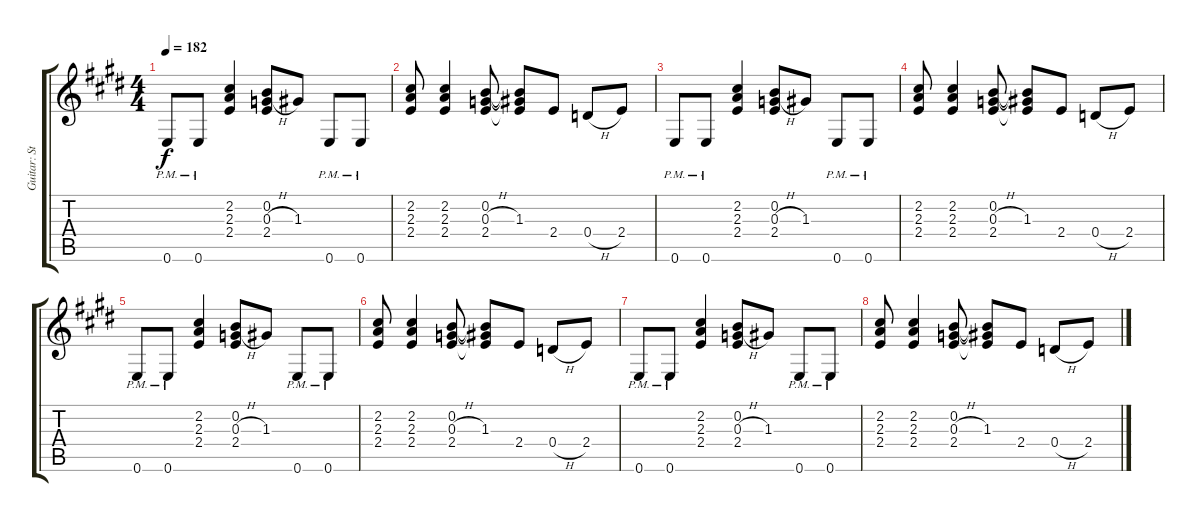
\track ("Guitar: Steve" "Guitar: St") {instrument distortionguitar}
\staff {score tabs}
\tuning (E4 B3 G3 D3 A2 E2) {hide}
\ts (4 4)
\tempo 182
\clef g2
\ks e
0.6{pm}.8{dy f volume 4} 0.6{pm}.8 (2.2 2.3 2.4).4 (0.2 0.3{h} 2.4).8 1.3.8 0.6{pm}.8 0.6{pm}.8 |
(2.2 2.3 2.4).8 (2.2 2.3 2.4).4 (0.2 0.3{h} 2.4).8 (0.2{t} 1.3 2.4{t}).8 2.4.8 0.4{h}.8 2.4.8 |
0.6{pm}.8 0.6{pm}.8 (2.2 2.3 2.4).4 (0.2 0.3{h} 2.4).8 1.3.8 0.6{pm}.8 0.6{pm}.8 |
(2.2 2.3 2.4).8 (2.2 2.3 2.4).4 (0.2 0.3{h} 2.4).8 (0.2{t} 1.3 2.4{t}).8 2.4.8 0.4{h}.8 2.4.8 |
0.6{pm}.8{volume 0} 0.6{pm}.8 (2.2 2.3 2.4).4 (0.2 0.3{h} 2.4).8 1.3.8 0.6{pm}.8 0.6{pm}.8 |
(2.2 2.3 2.4).8 (2.2 2.3 2.4).4 (0.2 0.3{h} 2.4).8 (0.2{t} 1.3 2.4{t}).8 2.4.8 0.4{h}.8 2.4.8 |
0.6{pm}.8 0.6{pm}.8 (2.2 2.3 2.4).4 (0.2 0.3{h} 2.4).8 1.3.8 0.6{pm}.8 0.6{pm}.8 |
(2.2 2.3 2.4).8 (2.2 2.3 2.4).4 (0.2 0.3{h} 2.4).8 (0.2{t} 1.3 2.4{t}).8 2.4.8 0.4{h}.8 2.4.8
